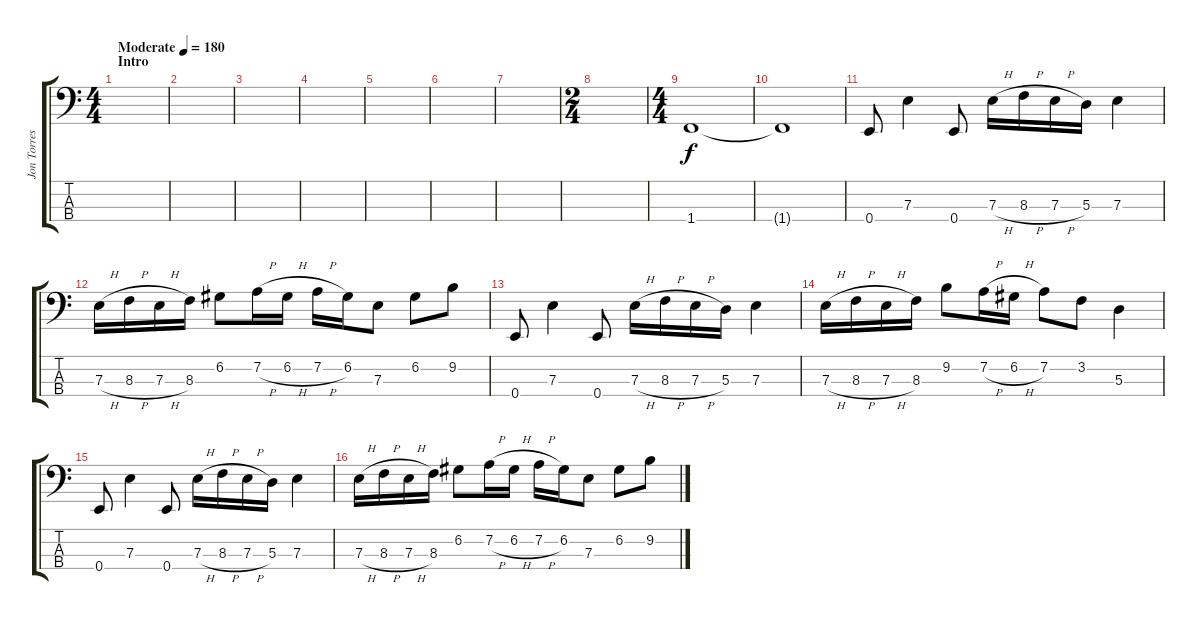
\track ("Jon Torres" "Jon Torres") {instrument electricbasspick}
\staff {score tabs}
\tuning (G2 D2 A1 E1) {hide}
\ts (4 4)
\section ("" "Intro")
\tempo (180 "Moderate")
\clef f4
\ks c
|
|
|
|
|
|
|
\ts (2 4)
|
\ts (4 4)
1.4.1 |
1.4{t}.1 |
0.4.8 7.3.4 0.4.8 7.3{h}.16 8.3{h}.16 7.3{h}.16 5.3.16 7.3.4 |
7.3{h}.16 8.3{h}.16 7.3{h}.16 8.3.16 6.2.8 7.2{h}.16 6.2{h}.16 7.2{h}.16 6.2.16 7.3.8 6.2.8 9.2.8 |
0.4.8 7.3.4 0.4.8 7.3{h}.16 8.3{h}.16 7.3{h}.16 5.3.16 7.3.4 |
7.3{h}.16 8.3{h}.16 7.3{h}.16 8.3.16 9.2.8 7.2{h}.16 6.2{h}.16 7.2.8 3.2.8 5.3.4 |
0.4.8 7.3.4 0.4.8 7.3{h}.16 8.3{h}.16 7.3{h}.16 5.3.16 7.3.4 |
7.3{h}.16 8.3{h}.16 7.3{h}.16 8.3.16 6.2.8 7.2{h}.16 6.2{h}.16 7.2{h}.16 6.2.16 7.3.8 6.2.8 9.2.8
